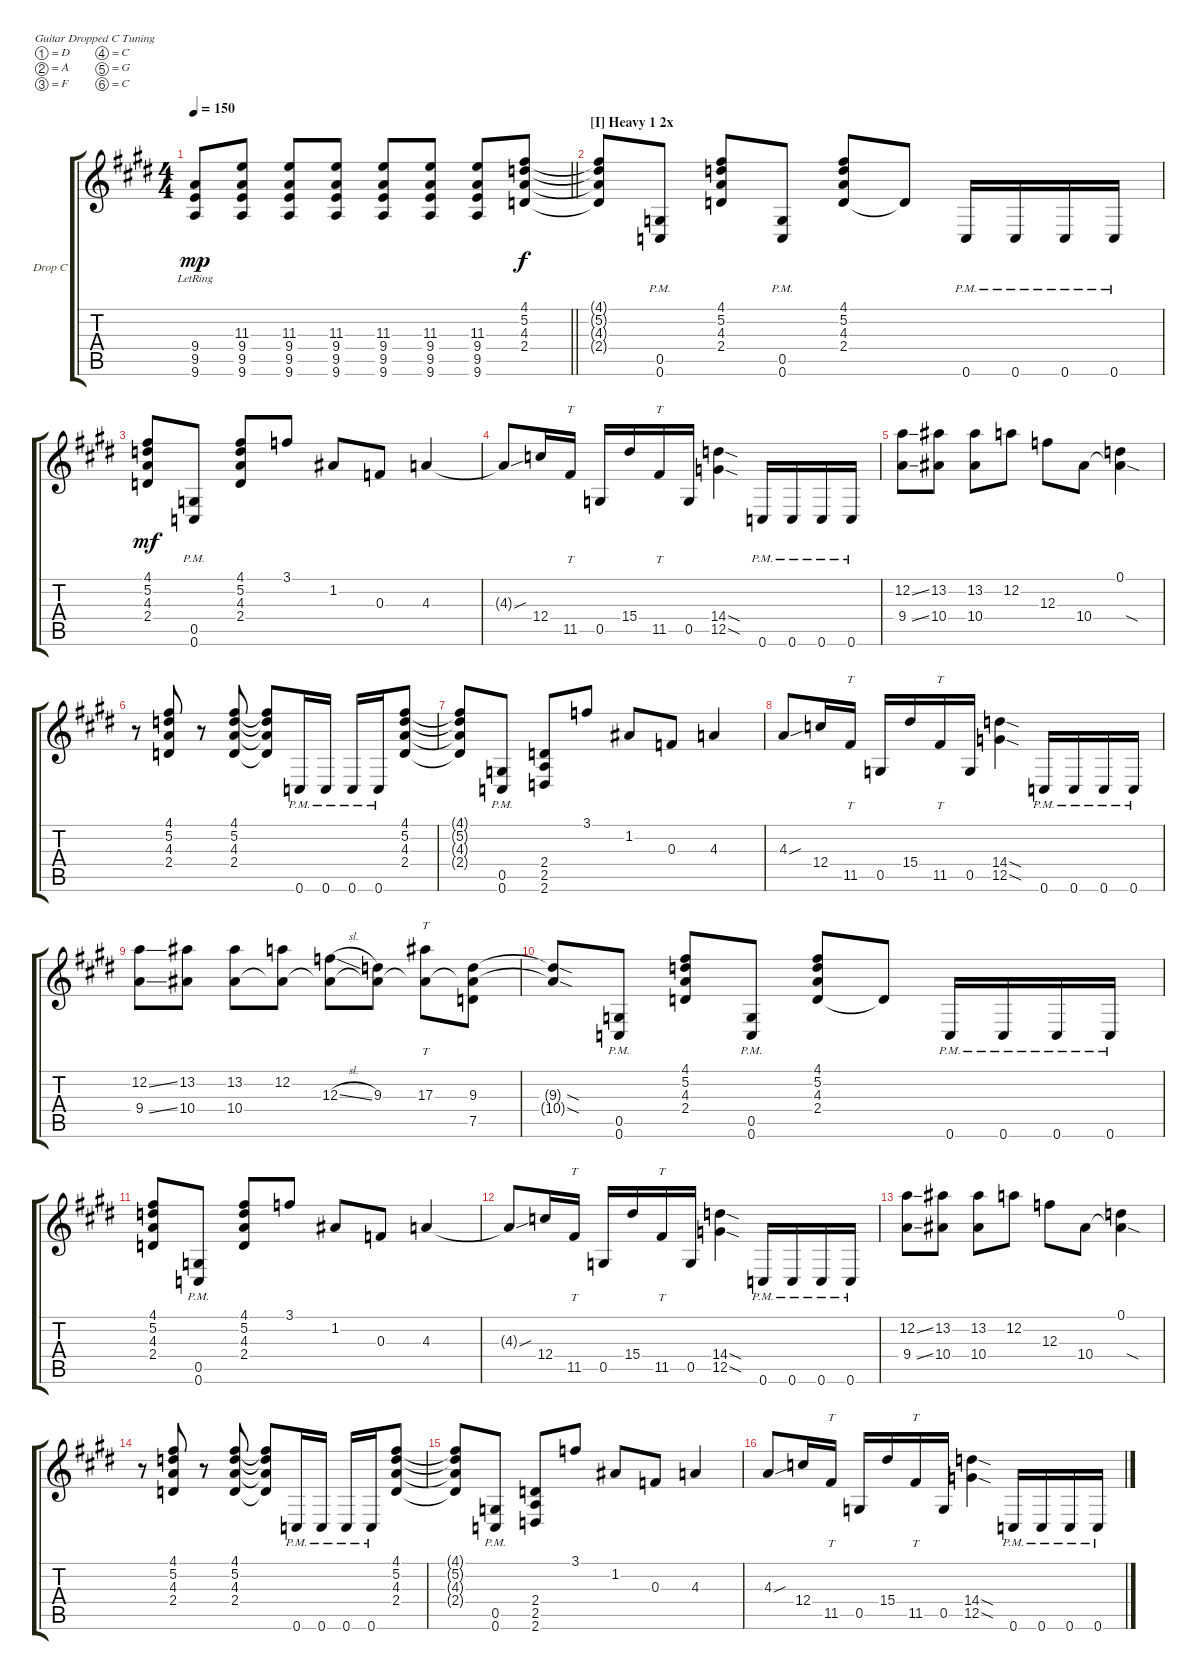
\bracketExtendMode groupsimilarinstruments
\firstSystemTrackNameOrientation horizontal
\otherSystemsTrackNameOrientation horizontal
\track ("Guitar C" "Drop C") {instrument distortionguitar}
\staff {score tabs}
\tuning (D4 A3 F3 C3 G2 C2)
\ts (4 4)
\tempo 150
\clef g2
\barLineRight lightlight
\ks e
(9.4{lr t} 9.5{lr t} 9.6{lr t}).8{dy mp} (9.6 9.5 9.4 11.3).8 (11.3 9.4 9.5 9.6).8 (11.3 9.4 9.5 9.6).8 (11.3 9.4 9.5 9.6).8 (11.3 9.4 9.5 9.6).8 (11.3 9.4 9.5 9.6).8 (2.4 4.3 5.2 4.1).8{dy f} |
\section ("I" "Heavy 1 2x")
(2.4{t} 4.1{t} 5.2{t} 4.3{t}).8 (0.5{pm} 0.6{pm}).8 (2.4 4.3 5.2 4.1).8 (0.5{pm} 0.6{pm}).8 (2.4 4.3 5.2 4.1).8 2.4{t}.8 0.6{pm}.16 0.6{pm}.16 0.6{pm}.16 0.6{pm}.16 |
(2.4 4.3 4.1 5.2).8{dy mf} (0.5{pm} 0.6{pm}).8 (2.4 4.3 4.1 5.2).8 3.1.8 1.2.8 0.3.8 4.3.4 |
4.3{sou t}.8 12.4.16 11.5.16{tt} 0.5.16 15.4.16 11.5.16{tt} 0.5.16 (14.4{sod} 12.5{sod}).4 0.6{pm}.16 0.6{pm}.16 0.6{pm}.16 0.6{pm}.16 |
(12.2{ss} 9.4{ss}).8 (13.2 10.4).8 (13.2 10.4).8 12.2.8 12.3.8 10.4.8 (0.1 10.4{sod t}).4 |
r.8 (2.4 4.1 5.2 4.3).8 r.8 (2.4 4.1 5.2 4.3).8 (2.4{t} 4.3{t} 5.2{t} 4.1{t}).8 0.6{pm}.16 0.6{pm}.16 0.6{pm}.16 0.6{pm}.16 (2.4 4.1 5.2 4.3).8 |
(2.4{t} 4.1{t} 5.2{t} 4.3{t}).8 (0.5{pm} 0.6{pm}).8 (2.4 2.5 2.6).8 3.1.8 1.2.8 0.3.8 4.3.4 |
4.3{sou}.8 12.4.16 11.5.16{tt} 0.5.16 15.4.16 11.5.16{tt} 0.5.16 (14.4{sod} 12.5{sod}).4 0.6{pm}.16 0.6{pm}.16 0.6{pm}.16 0.6{pm}.16 |
(12.2{ss} 9.4{ss}).8 (13.2 10.4).8 (13.2 10.4).8 (12.2 10.4{t}).8 (12.3{sl} 10.4{t}).8 (9.3 10.4{t}).8 (17.3 10.4{t}).8{tt} (7.5 9.3 10.4{t}).8 |
(9.3{sod t} 10.4{sod t}).8 (0.5{pm} 0.6{pm}).8 (2.4 4.3 5.2 4.1).8 (0.5{pm} 0.6{pm}).8 (2.4 4.3 5.2 4.1).8 2.4{t}.8 0.6{pm}.16 0.6{pm}.16 0.6{pm}.16 0.6{pm}.16 |
(2.4 4.3 4.1 5.2).8 (0.5{pm} 0.6{pm}).8 (2.4 4.3 4.1 5.2).8 3.1.8 1.2.8 0.3.8 4.3.4 |
4.3{sou t}.8 12.4.16 11.5.16{tt} 0.5.16 15.4.16 11.5.16{tt} 0.5.16 (14.4{sod} 12.5{sod}).4 0.6{pm}.16 0.6{pm}.16 0.6{pm}.16 0.6{pm}.16 |
(12.2{ss} 9.4{ss}).8 (13.2 10.4).8 (13.2 10.4).8 12.2.8 12.3.8 10.4.8 (0.1 10.4{sod t}).4 |
r.8 (2.4 4.1 5.2 4.3).8 r.8 (2.4 4.1 5.2 4.3).8 (2.4{t} 4.3{t} 5.2{t} 4.1{t}).8 0.6{pm}.16 0.6{pm}.16 0.6{pm}.16 0.6{pm}.16 (2.4 4.1 5.2 4.3).8 |
(2.4{t} 4.1{t} 5.2{t} 4.3{t}).8 (0.5{pm} 0.6{pm}).8 (2.4 2.5 2.6).8 3.1.8 1.2.8 0.3.8 4.3.4 |
4.3{sou}.8 12.4.16 11.5.16{tt} 0.5.16 15.4.16 11.5.16{tt} 0.5.16 (14.4{sod} 12.5{sod}).4 0.6{pm}.16 0.6{pm}.16 0.6{pm}.16 0.6{pm}.16
